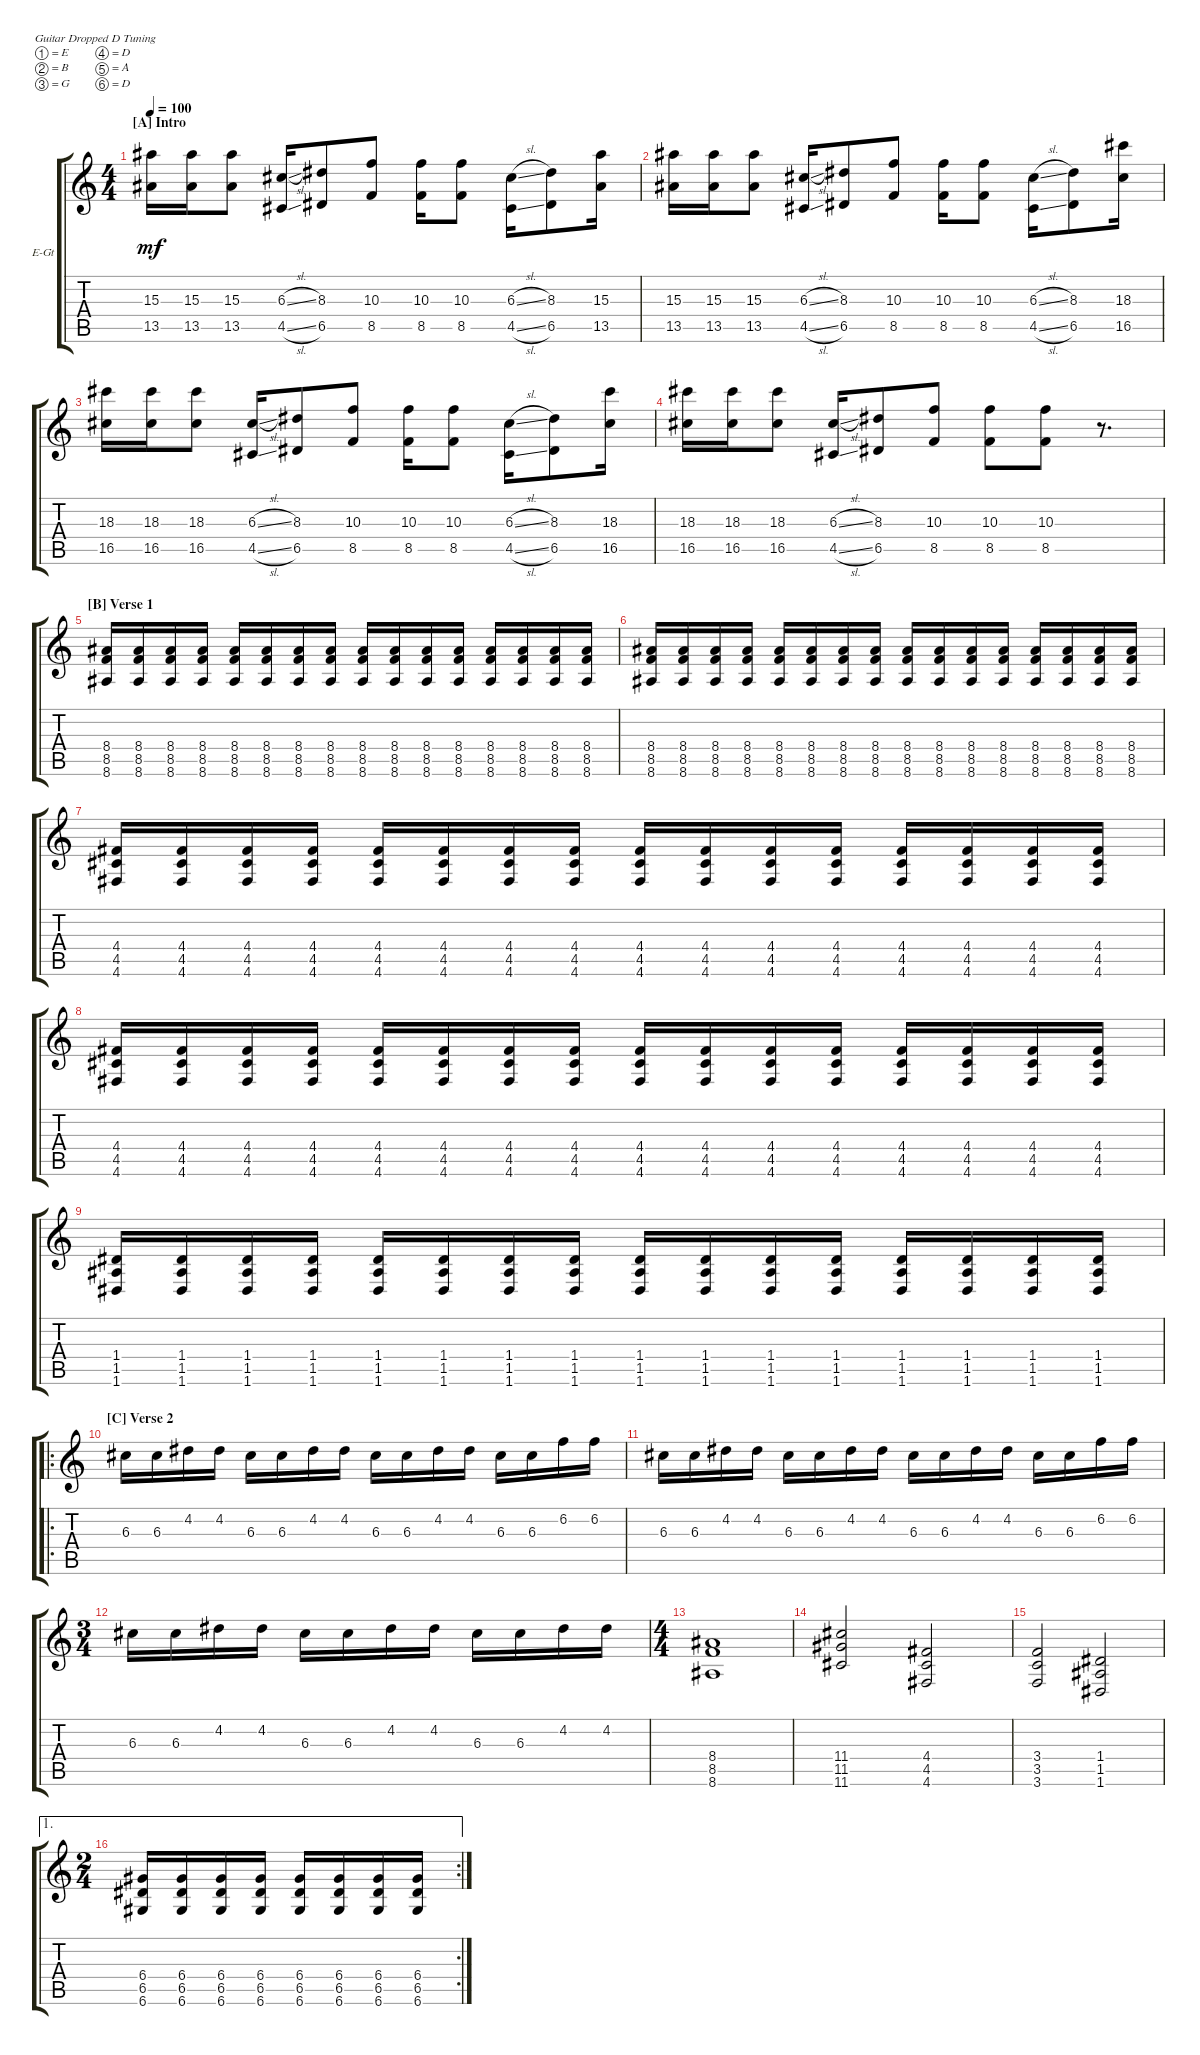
\defaultSystemsLayout 4
\bracketExtendMode groupsimilarinstruments
\firstSystemTrackNameOrientation horizontal
\otherSystemsTrackNameOrientation horizontal
\track ("Electric Guitar" "E-Gt") {instrument overdrivenguitar}
\staff {score tabs}
\tuning (E4 B3 G3 D3 A2 D2)
\ts (4 4)
\section ("A" "Intro")
\tempo 100
\clef g2
\scale
0.487395
\ks c
(13.5 15.3).16{dy mf instrument overdrivenguitar} (13.5 15.3).16 (13.5 15.3).8 (4.5{sl} 6.3{sl}).16 (6.5 8.3).8 (8.5 10.3).8 (8.5 10.3).16 (10.3 8.5).8 (4.5{sl} 6.3{sl}).16 (6.5 8.3).8 (13.5 15.3).16 |
\scale
0.256303 (13.5 15.3).16 (13.5 15.3).16 (13.5 15.3).8 (4.5{sl} 6.3{sl}).16 (6.5 8.3).8 (8.5 10.3).8 (8.5 10.3).16 (10.3 8.5).8 (4.5{sl} 6.3{sl}).16 (6.5 8.3).8 (16.5 18.3).16 |
\scale
0.256303 (16.5 18.3).16 (16.5 18.3).16 (16.5 18.3).8 (4.5{sl} 6.3{sl}).16 (6.5 8.3).8 (8.5 10.3).8 (8.5 10.3).16 (10.3 8.5).8 (4.5{sl} 6.3{sl}).16 (6.5 8.3).8 (16.5 18.3).16 |
(16.5 18.3).16 (16.5 18.3).16 (16.5 18.3).8 (4.5{sl} 6.3{sl}).16 (6.5 8.3).8 (10.3 8.5).8 (10.3 8.5).8 (10.3 8.5).8 r.8{d} |
\section ("B" "Verse 1")
(8.6 8.5 8.4).16 (8.6 8.5 8.4).16 (8.6 8.5 8.4).16 (8.6 8.5 8.4).16 (8.6 8.5 8.4).16 (8.6 8.5 8.4).16 (8.6 8.5 8.4).16 (8.6 8.5 8.4).16 (8.6 8.5 8.4).16 (8.6 8.5 8.4).16 (8.6 8.5 8.4).16 (8.6 8.5 8.4).16 (8.6 8.5 8.4).16 (8.6 8.5 8.4).16 (8.6 8.5 8.4).16 (8.6 8.5 8.4).16 |
(8.6 8.5 8.4).16 (8.6 8.5 8.4).16 (8.6 8.5 8.4).16 (8.6 8.5 8.4).16 (8.6 8.5 8.4).16 (8.6 8.5 8.4).16 (8.6 8.5 8.4).16 (8.6 8.5 8.4).16 (8.6 8.5 8.4).16 (8.6 8.5 8.4).16 (8.6 8.5 8.4).16 (8.6 8.5 8.4).16 (8.6 8.5 8.4).16 (8.6 8.5 8.4).16 (8.6 8.5 8.4).16 (8.6 8.5 8.4).16 |
(4.6 4.5 4.4).16 (4.6 4.5 4.4).16 (4.6 4.5 4.4).16 (4.6 4.5 4.4).16 (4.6 4.5 4.4).16 (4.6 4.5 4.4).16 (4.6 4.5 4.4).16 (4.6 4.5 4.4).16 (4.6 4.5 4.4).16 (4.6 4.5 4.4).16 (4.6 4.5 4.4).16 (4.6 4.5 4.4).16 (4.6 4.5 4.4).16 (4.6 4.5 4.4).16 (4.6 4.5 4.4).16 (4.6 4.5 4.4).16 |
(4.6 4.5 4.4).16 (4.6 4.5 4.4).16 (4.6 4.5 4.4).16 (4.6 4.5 4.4).16 (4.6 4.5 4.4).16 (4.6 4.5 4.4).16 (4.6 4.5 4.4).16 (4.6 4.5 4.4).16 (4.6 4.5 4.4).16 (4.6 4.5 4.4).16 (4.6 4.5 4.4).16 (4.6 4.5 4.4).16 (4.6 4.5 4.4).16 (4.6 4.5 4.4).16 (4.6 4.5 4.4).16 (4.6 4.5 4.4).16 |
(1.4 1.5 1.6).16 (1.4 1.5 1.6).16 (1.4 1.5 1.6).16 (1.4 1.5 1.6).16 (1.4 1.5 1.6).16 (1.4 1.5 1.6).16 (1.4 1.5 1.6).16 (1.4 1.5 1.6).16 (1.4 1.5 1.6).16 (1.4 1.5 1.6).16 (1.4 1.5 1.6).16 (1.4 1.5 1.6).16 (1.4 1.5 1.6).16 (1.4 1.5 1.6).16 (1.4 1.5 1.6).16 (1.4 1.5 1.6).16 |
\ro
\section ("C" "Verse 2")
6.3.16 6.3.16 4.2.16 4.2.16 6.3.16 6.3.16 4.2.16 4.2.16 6.3.16 6.3.16 4.2.16 4.2.16 6.3.16 6.3.16 6.2.16 6.2.16 |
6.3.16 6.3.16 4.2.16 4.2.16 6.3.16 6.3.16 4.2.16 4.2.16 6.3.16 6.3.16 4.2.16 4.2.16 6.3.16 6.3.16 6.2.16 6.2.16 |
\ts (3 4)
6.3.16 6.3.16 4.2.16 4.2.16 6.3.16 6.3.16 4.2.16 4.2.16 6.3.16 6.3.16 4.2.16 4.2.16 |
\ts (4 4)
(8.6 8.5 8.4).1 |
(11.6 11.5 11.4).2 (4.4 4.5 4.6).2 |
(3.6 3.5 3.4).2 (1.4 1.5 1.6).2 |
\ae 1
\rc 2
\ts (2 4)
(6.6 6.5 6.4).16 (6.6 6.5 6.4).16 (6.6 6.5 6.4).16 (6.6 6.5 6.4).16 (6.6 6.5 6.4).16 (6.6 6.5 6.4).16 (6.6 6.5 6.4).16 (6.6 6.5 6.4).16
